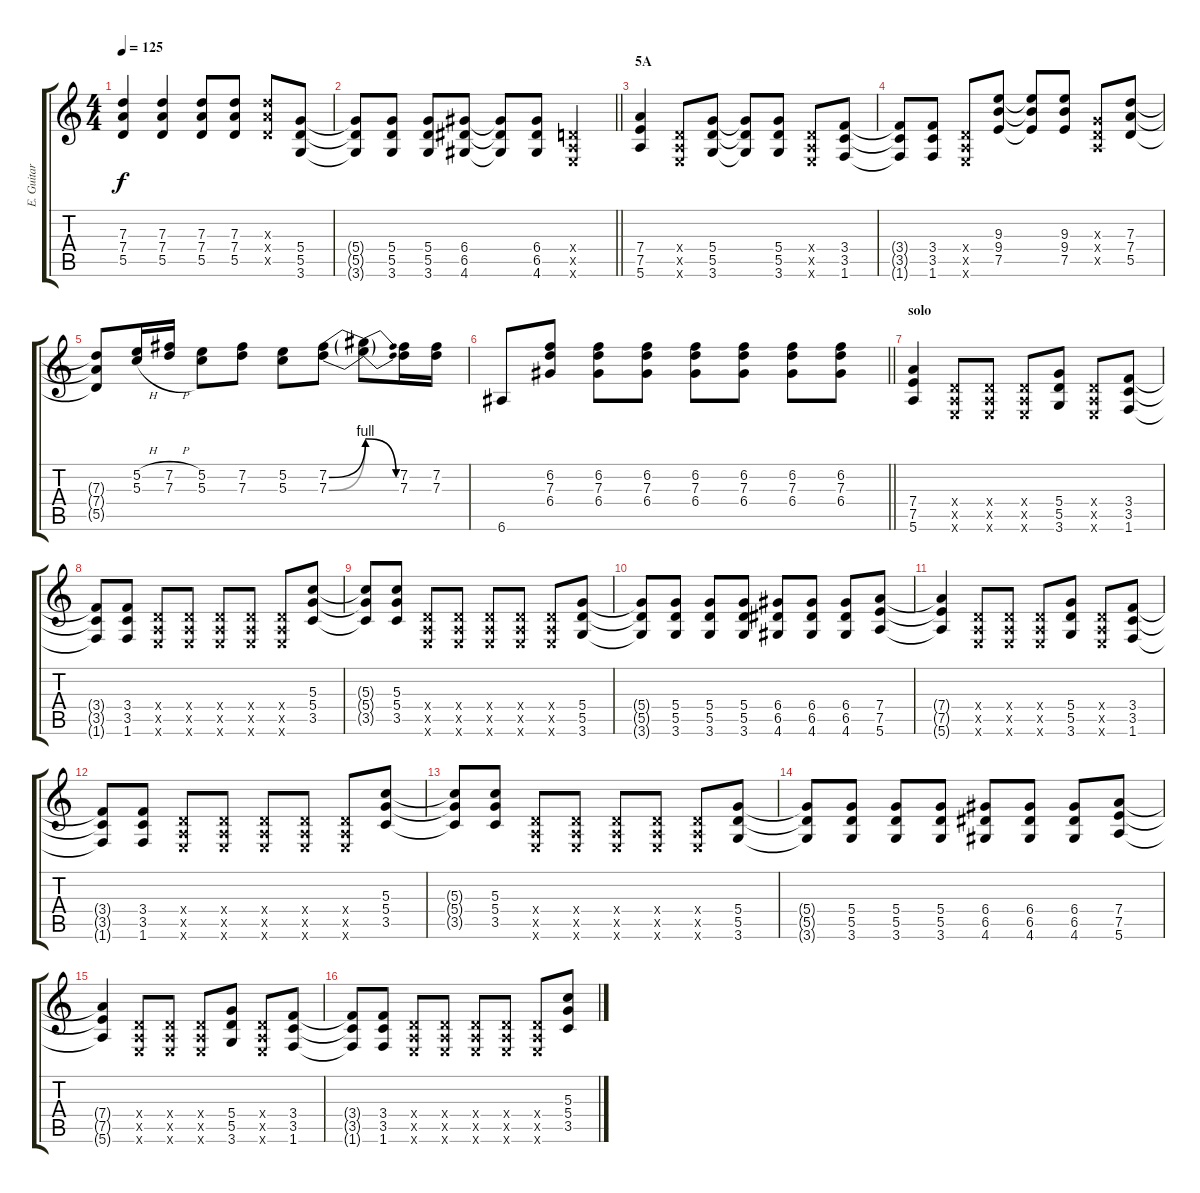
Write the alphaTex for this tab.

\track ("E. Guitar II" "E. Guitar ") {instrument overdrivenguitar}
\staff {score tabs}
\tuning (E4 B3 G3 D3 A2 E2) {hide}
\ts (4 4)
\tempo 125
\clef g2
\ks c
(7.3 7.4 5.5).4{dy f} (7.3 7.4 5.5).4 (7.3 7.4 5.5).8 (7.3 7.4 5.5).8 (7.3{x} 7.4{x} 5.5{x}).8 (5.4 5.5 3.6).8 |
\barLineRight lightlight
(5.4{t} 5.5{t} 3.6{t}).8 (5.4 5.5 3.6).8 (5.4 5.5 3.6).8 (6.4 6.5 4.6).8 (6.4{t} 6.5{t} 4.6{t}).8 (6.4 6.5 4.6).8 (0.4{x} 0.5{x} 0.6{x}).4 |
\section ("" "5A")
(7.4 7.5 5.6).4 (0.4{x} 0.5{x} 0.6{x}).8 (5.4 5.5 3.6).8 (5.4{t} 5.5{t} 3.6{t}).8 (5.4 5.5 3.6).8 (0.4{x} 0.5{x} 0.6{x}).8 (3.4 3.5 1.6).8 |
(3.4{t} 3.5{t} 1.6{t}).8 (3.4 3.5 1.6).8 (0.4{x} 0.5{x} 0.6{x}).8 (9.3 9.4 7.5).8 (9.3{t} 9.4{t} 7.5{t}).8 (9.3 9.4 7.5).8 (0.3{x} 0.4{x} 0.5{x}).8 (7.3 7.4 5.5).8 |
(7.3{t} 7.4{t} 5.5{t}).8 (5.2{h} 5.3{h}).16 (7.2{h} 7.3{h}).16 (5.2 5.3).8 (7.2 7.3).8 (5.2 5.3).8 (7.2{be (bend 0 0 60 4)} 7.3{be (bend 0 0 60 4)}).8 (7.2{be (release 0 4 60 0) t} 7.3{be (release 0 4 60 0) t}).8 (7.2 7.3).16 (7.2 7.3).16 |
\barLineRight lightlight
6.6.8 (6.2 7.3 6.4).8 (6.2 7.3 6.4).8 (6.2 7.3 6.4).8 (6.2 7.3 6.4).8 (6.2 7.3 6.4).8 (6.2 7.3 6.4).8 (6.2 7.3 6.4).8 |
\section ("" "solo")
(7.4 7.5 5.6).4 (0.4{x} 0.5{x} 0.6{x}).8 (0.4{x} 0.5{x} 0.6{x}).8 (0.4{x} 0.5{x} 0.6{x}).8 (5.4 5.5 3.6).8 (0.4{x} 0.5{x} 0.6{x}).8 (3.4 3.5 1.6).8 |
(3.4{t} 3.5{t} 1.6{t}).8 (3.4 3.5 1.6).8 (0.4{x} 0.5{x} 0.6{x}).8 (0.4{x} 0.5{x} 0.6{x}).8 (0.4{x} 0.5{x} 0.6{x}).8 (0.4{x} 0.5{x} 0.6{x}).8 (0.4{x} 0.5{x} 0.6{x}).8 (5.3 5.4 3.5).8 |
(5.3{t} 5.4{t} 3.5{t}).8 (5.3 5.4 3.5).8 (0.4{x} 0.5{x} 0.6{x}).8 (0.4{x} 0.5{x} 0.6{x}).8 (0.4{x} 0.5{x} 0.6{x}).8 (0.4{x} 0.5{x} 0.6{x}).8 (0.4{x} 0.5{x} 0.6{x}).8 (5.4 5.5 3.6).8 |
(5.4{t} 5.5{t} 3.6{t}).8 (5.4 5.5 3.6).8 (5.4 5.5 3.6).8 (5.4 5.5 3.6).8 (6.4 6.5 4.6).8 (6.4 6.5 4.6).8 (6.4 6.5 4.6).8 (7.4 7.5 5.6).8 |
(7.4{t} 7.5{t} 5.6{t}).4 (0.4{x} 0.5{x} 0.6{x}).8 (0.4{x} 0.5{x} 0.6{x}).8 (0.4{x} 0.5{x} 0.6{x}).8 (5.4 5.5 3.6).8 (0.4{x} 0.5{x} 0.6{x}).8 (3.4 3.5 1.6).8 |
(3.4{t} 3.5{t} 1.6{t}).8 (3.4 3.5 1.6).8 (0.4{x} 0.5{x} 0.6{x}).8 (0.4{x} 0.5{x} 0.6{x}).8 (0.4{x} 0.5{x} 0.6{x}).8 (0.4{x} 0.5{x} 0.6{x}).8 (0.4{x} 0.5{x} 0.6{x}).8 (5.3 5.4 3.5).8 |
(5.3{t} 5.4{t} 3.5{t}).8 (5.3 5.4 3.5).8 (0.4{x} 0.5{x} 0.6{x}).8 (0.4{x} 0.5{x} 0.6{x}).8 (0.4{x} 0.5{x} 0.6{x}).8 (0.4{x} 0.5{x} 0.6{x}).8 (0.4{x} 0.5{x} 0.6{x}).8 (5.4 5.5 3.6).8 |
(5.4{t} 5.5{t} 3.6{t}).8 (5.4 5.5 3.6).8 (5.4 5.5 3.6).8 (5.4 5.5 3.6).8 (6.4 6.5 4.6).8 (6.4 6.5 4.6).8 (6.4 6.5 4.6).8 (7.4 7.5 5.6).8 |
(7.4{t} 7.5{t} 5.6{t}).4 (0.4{x} 0.5{x} 0.6{x}).8 (0.4{x} 0.5{x} 0.6{x}).8 (0.4{x} 0.5{x} 0.6{x}).8 (5.4 5.5 3.6).8 (0.4{x} 0.5{x} 0.6{x}).8 (3.4 3.5 1.6).8 |
(3.4{t} 3.5{t} 1.6{t}).8 (3.4 3.5 1.6).8 (0.4{x} 0.5{x} 0.6{x}).8 (0.4{x} 0.5{x} 0.6{x}).8 (0.4{x} 0.5{x} 0.6{x}).8 (0.4{x} 0.5{x} 0.6{x}).8 (0.4{x} 0.5{x} 0.6{x}).8 (5.3 5.4 3.5).8
